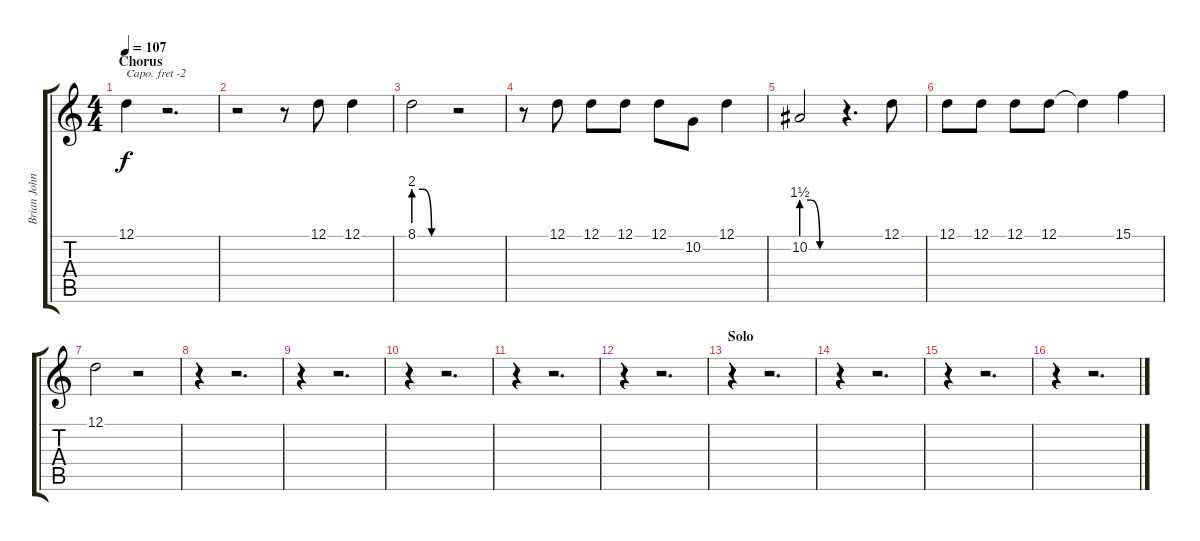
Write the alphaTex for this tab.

\track ("Brian Johnson" "Brian John") {instrument trumpet}
\staff {score tabs}
\capo -2
\tuning (E4 B3 G3 D3 A2 E2) {hide}
\ts (4 4)
\section ("" "Chorus")
\tempo 107
\clef g2
\ks c
12.1.4{dy f} r.2{d} |
r.2 r.8 12.1.8 12.1.4 |
8.1{be (custom 0 8 15 8 30 0 60 0)}.2 r.2 |
r.8 12.1.8 12.1.8 12.1.8 12.1.8 10.2.8 12.1.4 |
10.2{be (custom 0 6 15 6 30 0 60 0)}.2 r.4{d} 12.1.8 |
12.1.8 12.1.8 12.1.8 12.1.8 12.1{t}.4 15.1.4 |
12.1.2 r.2 |
r.4 r.2{d} |
r.4 r.2{d} |
r.4 r.2{d} |
r.4 r.2{d} |
r.4 r.2{d} |
\section ("" "Solo")
r.4 r.2{d} |
r.4 r.2{d} |
r.4 r.2{d} |
r.4 r.2{d}
